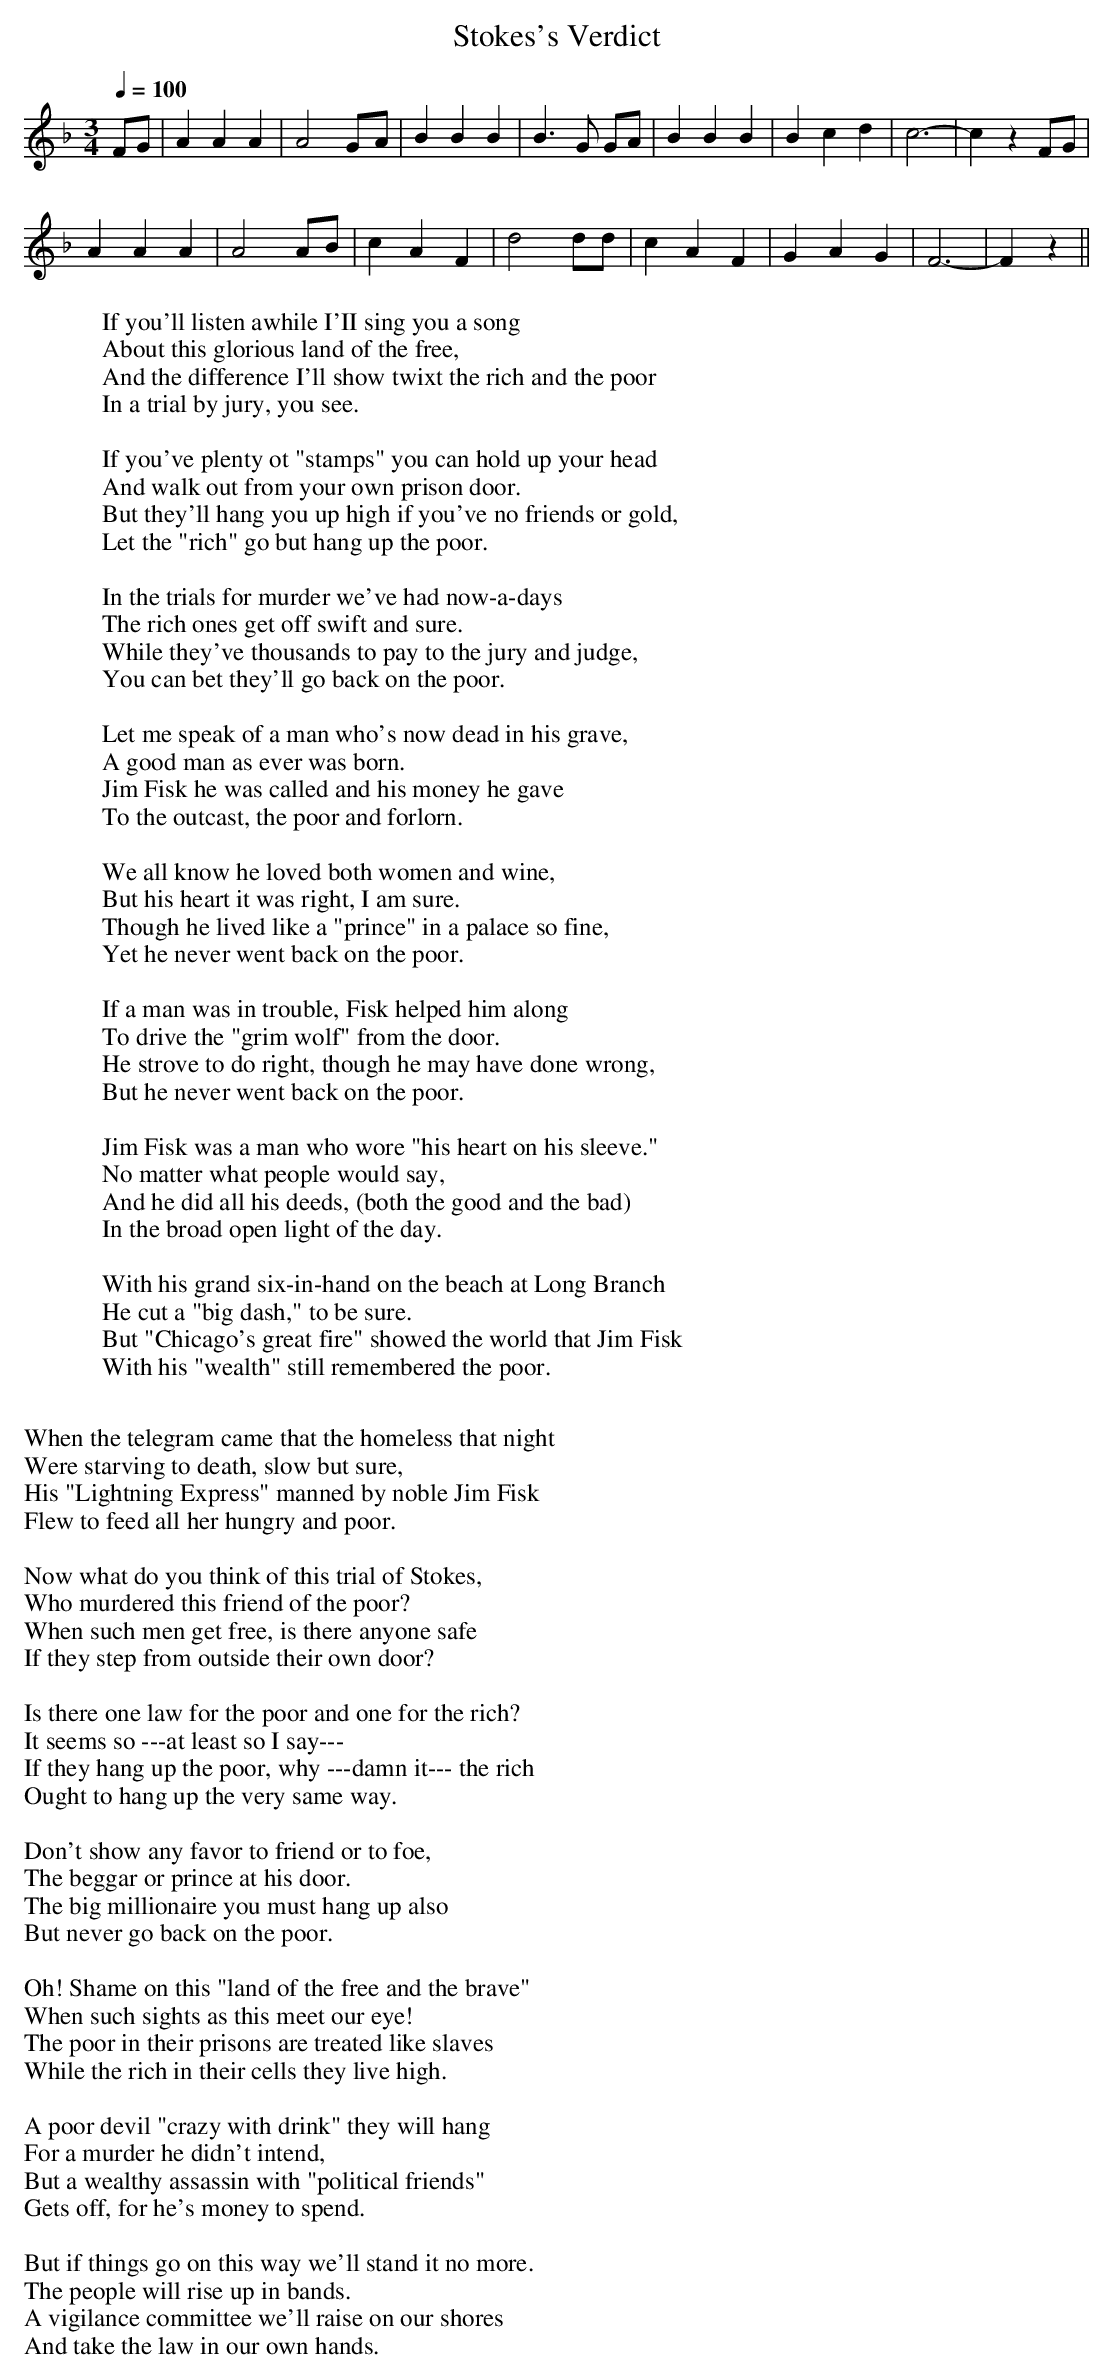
X:1
T:Stokes's Verdict
M:3/4
L:1/8
Q:1/4=100
W:If you'll listen awhile I'II sing you a song
W:About this glorious land of the free,
W:And the difference I'll show twixt the rich and the poor
W:In a trial by jury, you see.
W:
W:If you've plenty ot "stamps" you can hold up your head
W:And walk out from your own prison door.
W:But they'll hang you up high if you've no friends or gold,
W:Let the "rich" go but hang up the poor.
W:
W:In the trials for murder we've had now-a-days
W:The rich ones get off swift and sure.
W:While they've thousands to pay to the jury and judge,
W:You can bet they'll go back on the poor.
W:
W:Let me speak of a man who's now dead in his grave,
W:A good man as ever was born.
W:Jim Fisk he was called and his money he gave
W:To the outcast, the poor and forlorn.
W:
W:We all know he loved both women and wine,
W:But his heart it was right, I am sure.
W:Though he lived like a "prince" in a palace so fine,
W:Yet he never went back on the poor.
W:
W:If a man was in trouble, Fisk helped him along
W:To drive the "grim wolf" from the door.
W:He strove to do right, though he may have done wrong,
W:But he never went back on the poor.
W:
W:Jim Fisk was a man who wore "his heart on his sleeve."
W:No matter what people would say,
W:And he did all his deeds, (both the good and the bad)
W:In the broad open light of the day.
W:
W:With his grand six-in-hand on the beach at Long Branch
W:He cut a "big dash," to be sure.
W:But "Chicago's great fire" showed the world that Jim Fisk
W:With his "wealth" still remembered the poor.
W:
W:When the telegram came that the homeless that night
W:Were starving to death, slow but sure,
W:His "Lightning Express" manned by noble Jim Fisk
W:Flew to feed all her hungry and poor.
W:
W:Now what do you think of this trial of Stokes,
W:Who murdered this friend of the poor?
W:When such men get free, is there anyone safe
W:If they step from outside their own door?
W:
W:Is there one law for the poor and one for the rich?
W:It seems so ---at least so I say---
W:If they hang up the poor, why ---damn it--- the rich
W:Ought to hang up the very same way.
W:
W:Don't show any favor to friend or to foe,
W:The beggar or prince at his door.
W:The big millionaire you must hang up also
W:But never go back on the poor.
W:
W:Oh! Shame on this "land of the free and the brave"
W:When such sights as this meet our eye!
W:The poor in their prisons are treated like slaves
W:While the rich in their cells they live high.
W:
W:A poor devil "crazy with drink" they will hang
W:For a murder he didn't intend,
W:But a wealthy assassin with "political friends"
W:Gets off, for he's money to spend.
W:
W:But if things go on this way we'll stand it no more.
W:The people will rise up in bands.
W:A vigilance committee we'll raise on our shores
W:And take the law in our own hands.
K:F
FG |A2 A2 A2|A4 G-A|B2 B2 B2|B3G GA|\
B2 B2 B2|B2 c2 d2|c6-|c2 z2 FG|
A2 A2 A2|A4 AB|c2 A2 F2|d4 dd|\
c2 A2 F2|G2 A2 G2|F6-|F2 z2 ||
